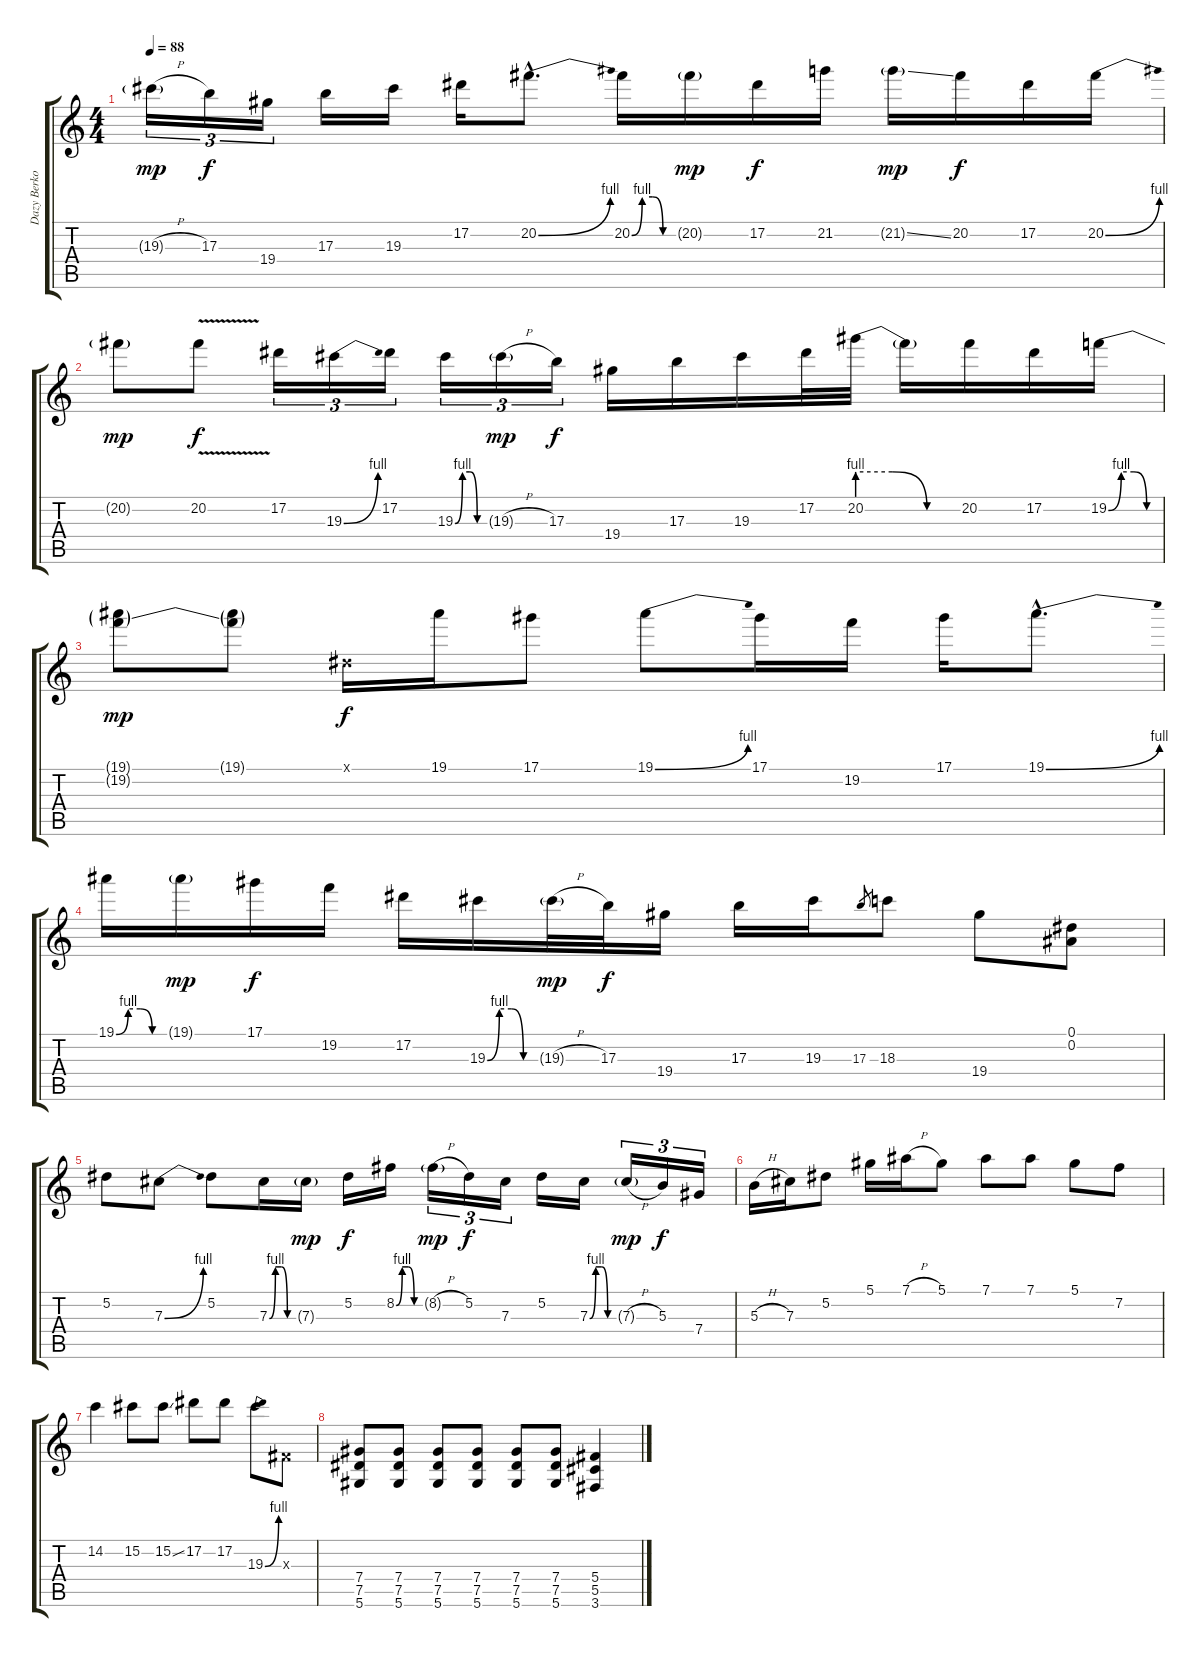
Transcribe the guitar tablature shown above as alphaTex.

\track ("Dazy Berkowitz (Feedback)" "Dazy Berko") {instrument overdrivenguitar}
\staff {score tabs}
\tuning (Eb4 Bb3 Gb3 Db3 Ab2 Eb2) {hide}
\ts (4 4)
\tempo 88
\clef g2
\ks c
19.3{h g}.16{tu (3 2) dy mp} 17.3.16{tu (3 2) dy f} 19.4.16{tu (3 2)} 17.3.16 19.3.16 17.2.16 20.2{be (bend 0 0 60 4) hac}.8{d} 20.2{be (custom 0 0 15 4 30 4 45 0 60 0)}.16 20.2{g}.16{dy mp} 17.2.16{dy f} 21.2.16 21.2{ss g}.16{dy mp} 20.2.16{dy f} 17.2.16 20.2{be (bend 0 0 60 4)}.16 |
20.2{g}.8{dy mp} 20.2{v}.8{dy f} 17.2.16{tu (3 2)} 19.3{be (bend 0 0 60 4)}.16{tu (3 2)} 17.2.16{tu (3 2)} 19.3{be (custom 0 0 15 4 30 4 45 0 60 0)}.16{tu (3 2)} 19.3{h g}.16{tu (3 2) dy mp} 17.3.16{tu (3 2) dy f} 19.4.16 17.3.16 19.3.16 17.2.32 20.2{be (custom 0 4 20 4 40 0 60 0)}.32 20.2{t}.16 20.2.16 17.2.16 19.2{be (custom 0 0 15 4 30 4 45 0 60 0)}.16 |
(19.1{g} 19.2{t}).8{dy mp} (19.1{g} 19.2{t}).8 0.1{x}.16{dy f} 19.1.16 17.1.8 19.1{be (bend 0 0 60 4)}.8 17.1.16 19.2.16 17.1.16 19.1{be (bend 0 0 60 4) hac}.8{d} |
19.1{be (custom 0 0 15 4 30 4 45 0 60 0)}.16 19.1{g}.16{dy mp} 17.1.16{dy f} 19.2.16 17.2.16 19.3{be (custom 0 0 15 4 30 4 45 0 60 0)}.16 19.3{h g}.32{dy mp} 17.3.32{dy f} 19.4.16 17.3.16 19.3.16 17.3.8{gr} 18.3.8 19.4.8 (0.1 0.2).8 |
5.2.8 7.3{be (bend 0 0 60 4)}.8 5.2.8 7.3{be (custom 0 0 15 4 30 4 45 0 60 0)}.16 7.3{g}.16{dy mp} 5.2.16{dy f} 8.2{be (custom 0 0 15 4 30 4 45 0 60 0)}.16 8.2{h g}.16{tu (3 2) dy mp} 5.2.16{tu (3 2) dy f} 7.3.16{tu (3 2)} 5.2.16 7.3{be (custom 0 0 15 4 30 4 45 0 60 0)}.16 7.3{h g}.16{tu (3 2) dy mp} 5.3.16{tu (3 2) dy f} 7.4.16{tu (3 2)} |
5.3{h}.16 7.3.16 5.2.8 5.1.16 7.1{h}.16 5.1.8 7.1.8 7.1.8 5.1.8 7.2.8 |
14.2.4{volume 11 instrument overdrivenguitar} 15.2.8 15.2{ss}.8 17.2.8 17.2.8 19.3{be (bend 0 0 60 4)}.8 0.3{x}.8 |
(7.4 7.5 5.6).8 (7.4 7.5 5.6).8 (7.4 7.5 5.6).8 (7.4 7.5 5.6).8 (7.4 7.5 5.6).8 (7.4 7.5 5.6).8 (5.4 5.5 3.6).4
